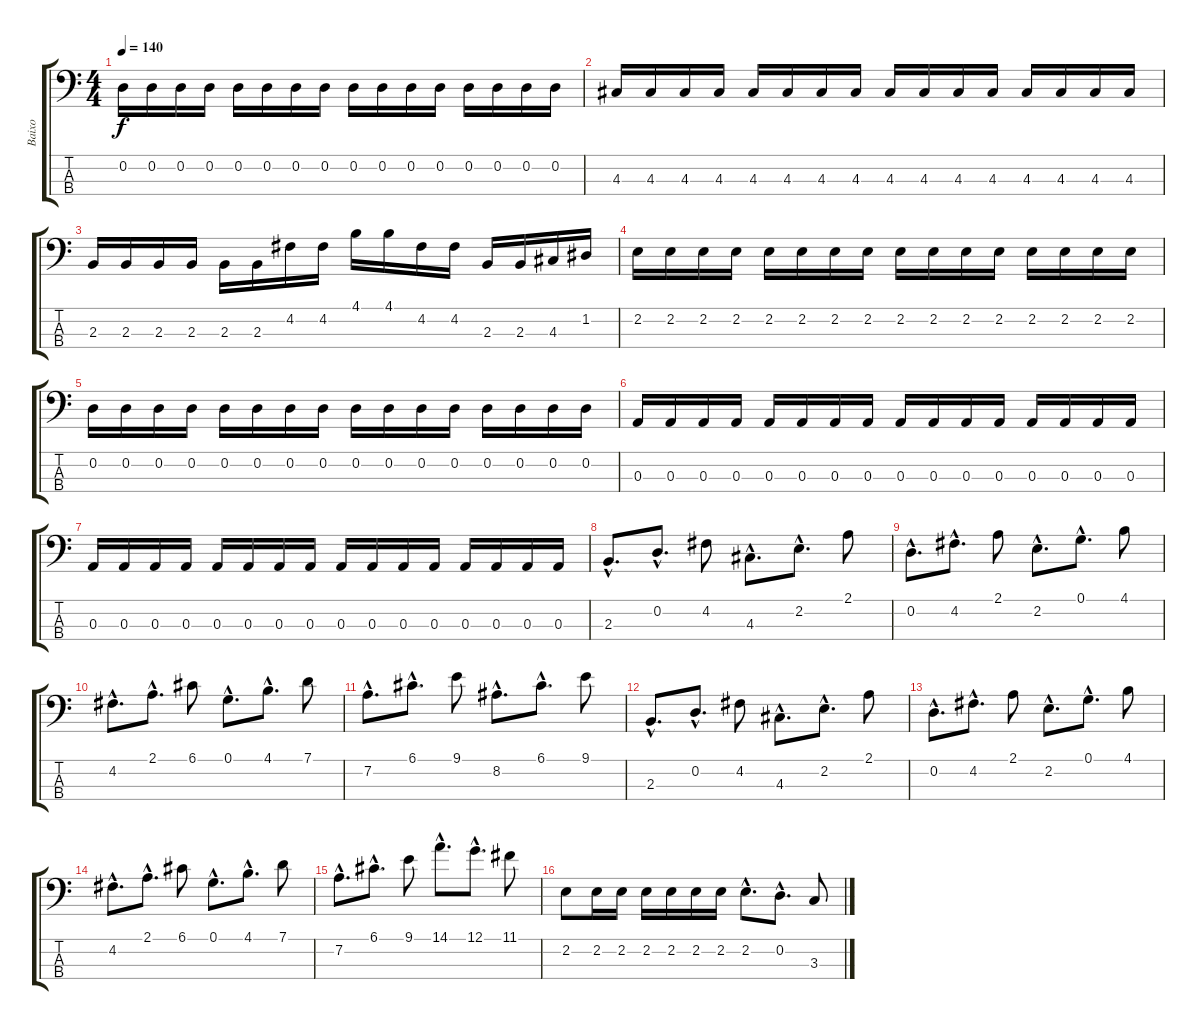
\track ("Baixo" "Baixo") {instrument electricbassfinger}
\staff {score tabs}
\tuning (G2 D2 A1 E1) {hide}
\ts (4 4)
\tempo 140
\clef f4
\ks c
0.2.16{dy f} 0.2.16 0.2.16 0.2.16 0.2.16 0.2.16 0.2.16 0.2.16 0.2.16 0.2.16 0.2.16 0.2.16 0.2.16 0.2.16 0.2.16 0.2.16 |
4.3.16 4.3.16 4.3.16 4.3.16 4.3.16 4.3.16 4.3.16 4.3.16 4.3.16 4.3.16 4.3.16 4.3.16 4.3.16 4.3.16 4.3.16 4.3.16 |
2.3.16 2.3.16 2.3.16 2.3.16 2.3.16 2.3.16 4.2.16 4.2.16 4.1.16 4.1.16 4.2.16 4.2.16 2.3.16 2.3.16 4.3.16 1.2.16 |
2.2.16 2.2.16 2.2.16 2.2.16 2.2.16 2.2.16 2.2.16 2.2.16 2.2.16 2.2.16 2.2.16 2.2.16 2.2.16 2.2.16 2.2.16 2.2.16 |
0.2.16 0.2.16 0.2.16 0.2.16 0.2.16 0.2.16 0.2.16 0.2.16 0.2.16 0.2.16 0.2.16 0.2.16 0.2.16 0.2.16 0.2.16 0.2.16 |
0.3.16 0.3.16 0.3.16 0.3.16 0.3.16 0.3.16 0.3.16 0.3.16 0.3.16 0.3.16 0.3.16 0.3.16 0.3.16 0.3.16 0.3.16 0.3.16 |
0.3.16 0.3.16 0.3.16 0.3.16 0.3.16 0.3.16 0.3.16 0.3.16 0.3.16 0.3.16 0.3.16 0.3.16 0.3.16 0.3.16 0.3.16 0.3.16 |
2.3{hac}.8{d} 0.2{hac}.8{d} 4.2.8 4.3{hac}.8{d} 2.2{hac}.8{d} 2.1.8 |
0.2{hac}.8{d} 4.2{hac}.8{d} 2.1.8 2.2{hac}.8{d} 0.1{hac}.8{d} 4.1.8 |
4.2{hac}.8{d} 2.1{hac}.8{d} 6.1.8 0.1{hac}.8{d} 4.1{hac}.8{d} 7.1.8 |
7.2{hac}.8{d} 6.1{hac}.8{d} 9.1.8 8.2{hac}.8{d} 6.1{hac}.8{d} 9.1.8 |
2.3{hac}.8{d} 0.2{hac}.8{d} 4.2.8 4.3{hac}.8{d} 2.2{hac}.8{d} 2.1.8 |
0.2{hac}.8{d} 4.2{hac}.8{d} 2.1.8 2.2{hac}.8{d} 0.1{hac}.8{d} 4.1.8 |
4.2{hac}.8{d} 2.1{hac}.8{d} 6.1.8 0.1{hac}.8{d} 4.1{hac}.8{d} 7.1.8 |
7.2{hac}.8{d} 6.1{hac}.8{d} 9.1.8 14.1{hac}.8{d} 12.1{hac}.8{d} 11.1.8 |
2.2.8 2.2.16 2.2.16 2.2.16 2.2.16 2.2.16 2.2.16 2.2{hac}.8{d} 0.2{hac}.8{d} 3.3.8
